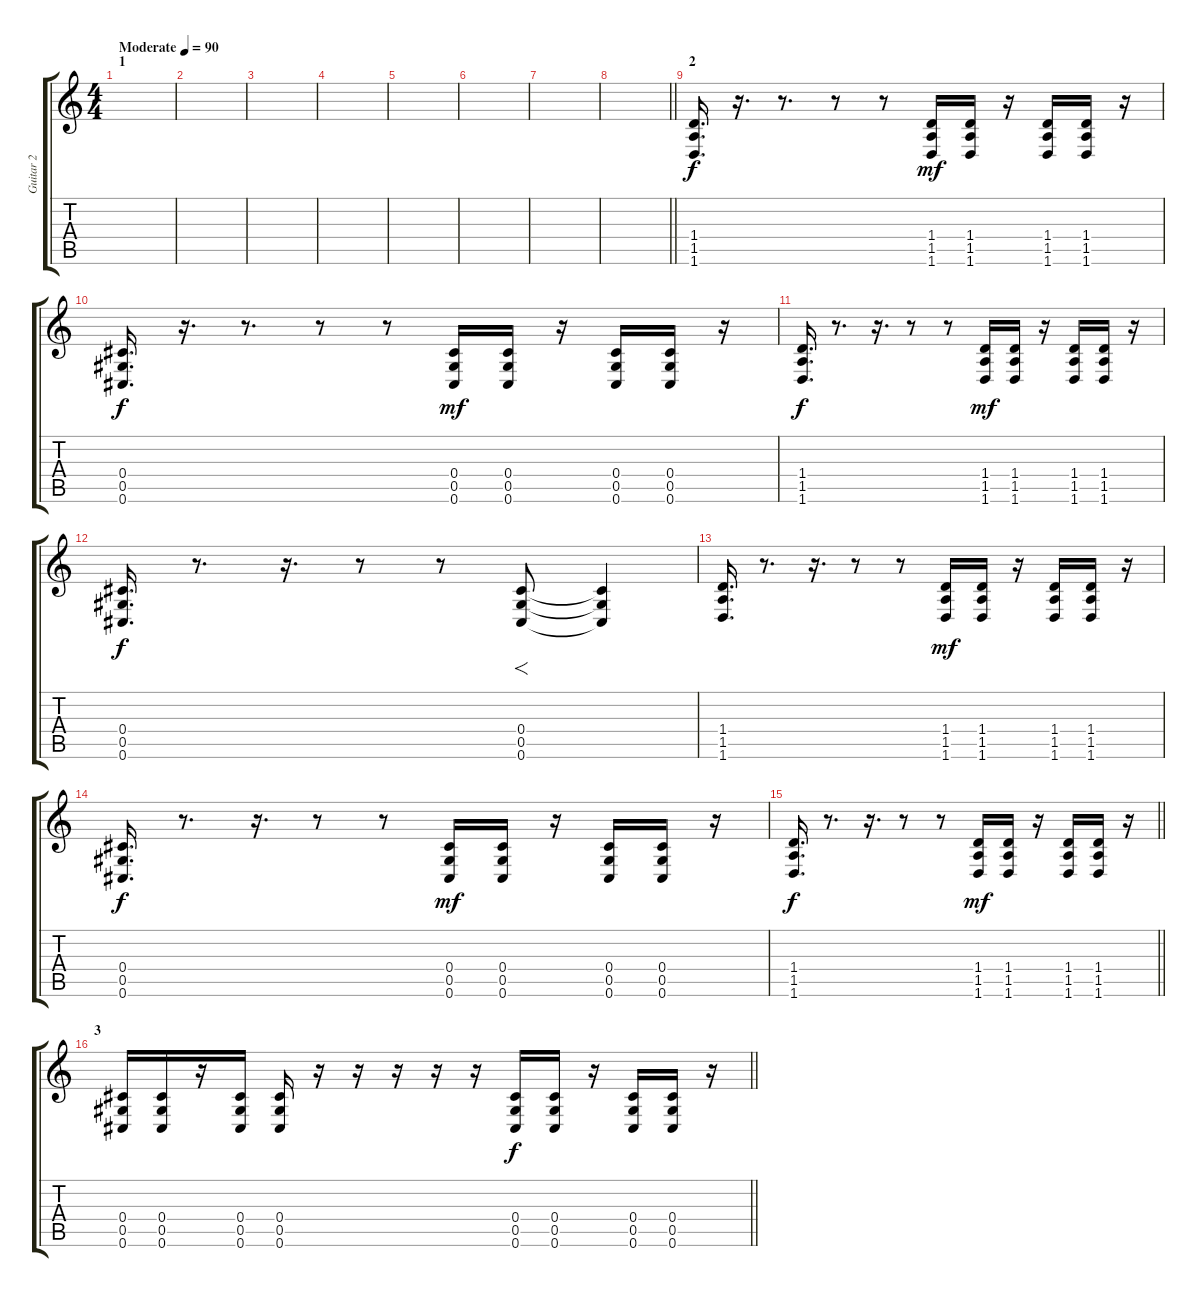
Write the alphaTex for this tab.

\track ("Guitar 2" "Guitar 2") {instrument distortionguitar}
\staff {score tabs}
\tuning (Eb4 Bb3 Gb3 Db3 Ab2 Db2) {hide}
\ts (4 4)
\section ("" "1")
\tempo (90 "Moderate")
\clef g2
\ks c
|
|
|
|
|
|
|
\barLineRight lightlight
|
\section ("" "2")
(1.4 1.5 1.6).16{d instrument distortionguitar} r.16{d} r.8{d} r.8 r.8 (1.4 1.5 1.6).16{dy mf} (1.4 1.5 1.6).16 r.16 (1.4 1.5 1.6).16 (1.4 1.5 1.6).16 r.16 |
(0.4 0.5 0.6).16{d dy f} r.16{d} r.8{d} r.8 r.8 (0.4 0.5 0.6).16{dy mf} (0.4 0.5 0.6).16 r.16 (0.4 0.5 0.6).16 (0.4 0.5 0.6).16 r.16 |
(1.4 1.5 1.6).16{d dy f} r.8{d} r.16{d} r.8 r.8 (1.4 1.5 1.6).16{dy mf} (1.4 1.5 1.6).16 r.16 (1.4 1.5 1.6).16 (1.4 1.5 1.6).16 r.16 |
(0.4 0.5 0.6).16{d dy f} r.8{d} r.16{d} r.8 r.8 (0.4 0.5 0.6).8{f} (0.4{t} 0.5{t} 0.6{t}).4 |
(1.4 1.5 1.6).16{d} r.8{d} r.16{d} r.8 r.8 (1.4 1.5 1.6).16{dy mf} (1.4 1.5 1.6).16 r.16 (1.4 1.5 1.6).16 (1.4 1.5 1.6).16 r.16 |
(0.4 0.5 0.6).16{d dy f} r.8{d} r.16{d} r.8 r.8 (0.4 0.5 0.6).16{dy mf} (0.4 0.5 0.6).16 r.16 (0.4 0.5 0.6).16 (0.4 0.5 0.6).16 r.16 |
\barLineRight lightlight
(1.4 1.5 1.6).16{d dy f} r.8{d} r.16{d} r.8 r.8 (1.4 1.5 1.6).16{dy mf} (1.4 1.5 1.6).16 r.16 (1.4 1.5 1.6).16 (1.4 1.5 1.6).16 r.16 |
\section ("" "3")
\barLineRight lightlight
(0.4 0.5 0.6).16 (0.4 0.5 0.6).16 r.16 (0.4 0.5 0.6).16 (0.4 0.5 0.6).16 r.16 r.16 r.16 r.16 r.16 (0.4 0.5 0.6).16{dy f} (0.4 0.5 0.6).16 r.16 (0.4 0.5 0.6).16 (0.4 0.5 0.6).16 r.16
